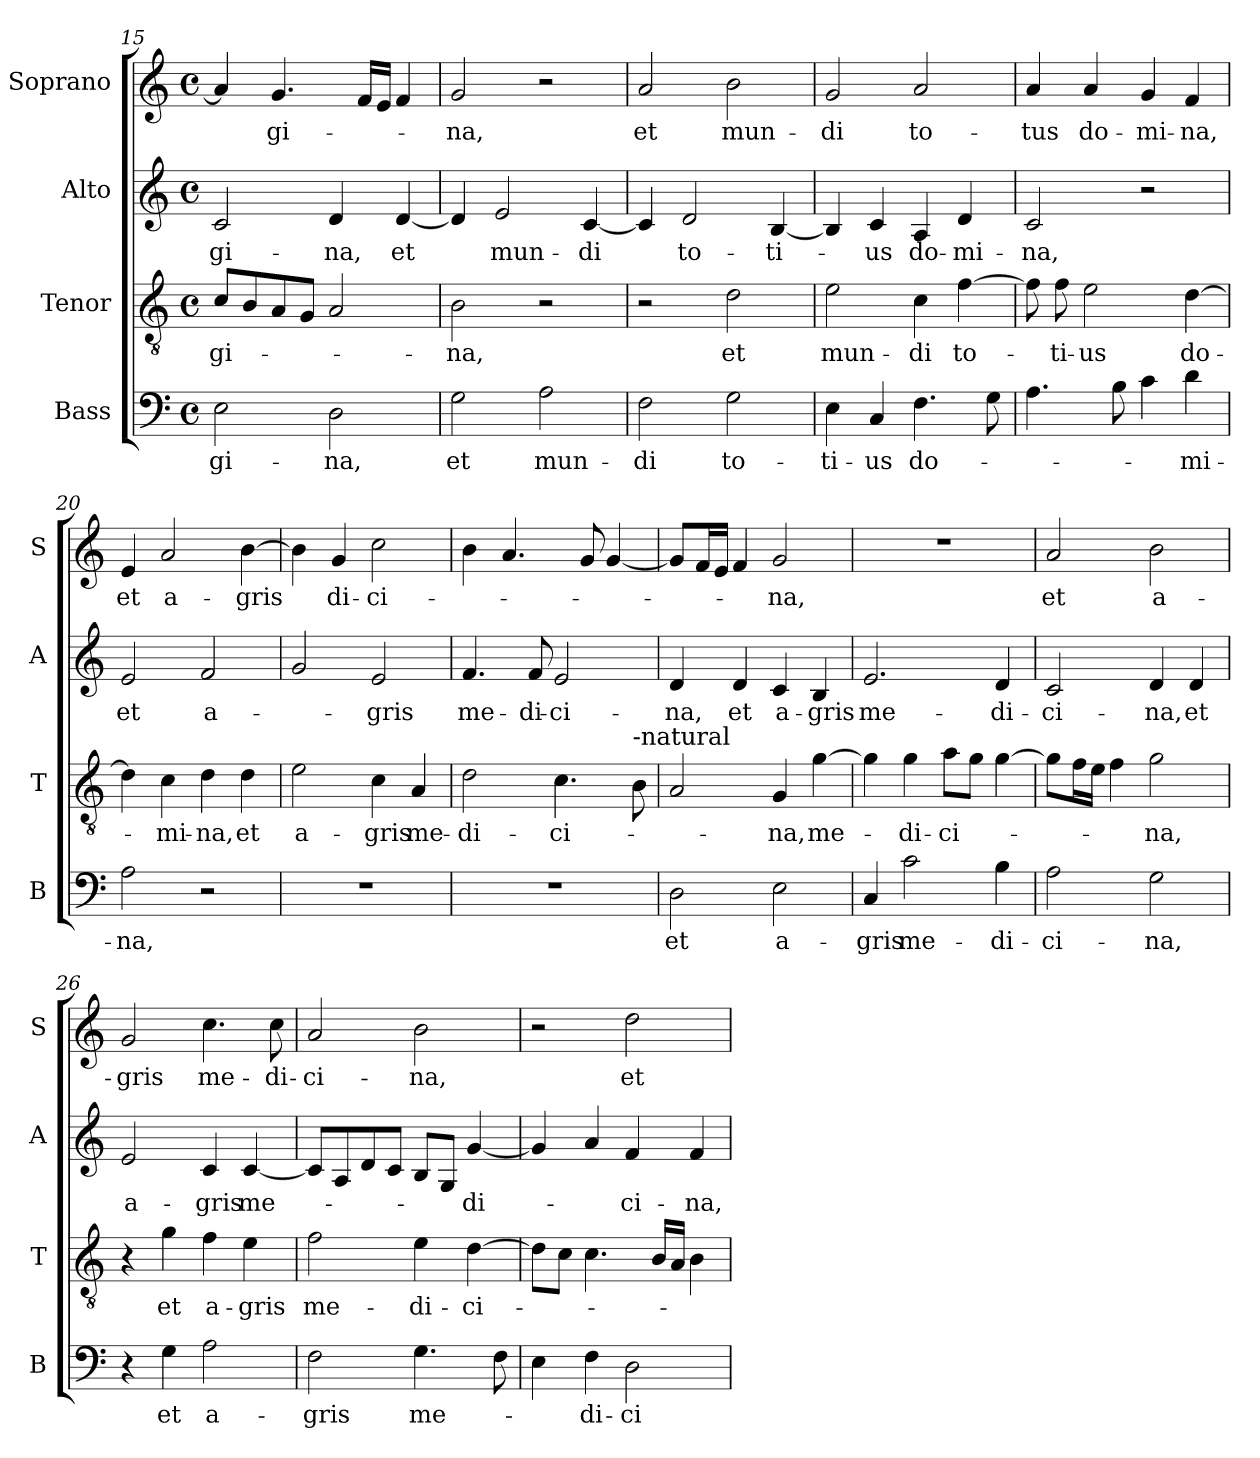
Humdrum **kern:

**kern	**text	**kern	**text	**kern	**text	**kern	**text
*part4	*part4	*part3	*part3	*part2	*part2	*part1	*part1
*staff4	*staff4	*staff3	*staff3	*staff2	*staff2	*staff1	*staff1
*I"Bass	*	*I"Tenor	*	*I"Alto	*	*I"Soprano	*
*I'B	*	*I'T	*	*I'A	*	*I'S	*
*clefF4	*	*clefGv2	*	*clefG2	*	*clefG2	*
*k[]	*	*k[]	*	*k[]	*	*k[]	*
*C:	*	*C:	*	*C:	*	*C:	*
*M4/4	*	*M4/4	*	*M4/4	*	*M4/4	*
*met(c)	*	*met(c)	*	*met(c)	*	*met(c)	*
=15	=15	=15	=15	=15	=15	=15	=15
!	!LO:LY:b	!	!LO:LY:b	!	!LO:LY:b	!	!
2E\	-gi-	8c/L	-gi-	2c/	-gi-	4a/]	.
.	.	8B/	.	.	.	.	.
!	!	!	!	!	!	!	!LO:LY:b
.	.	8A/	.	.	.	4.g/	-gi-
.	.	8G/J	.	.	.	.	.
!	!LO:LY:b	!	!	!	!LO:LY:b	!	!
2D\	-na,	2A/	.	4d/	-na,	.	.
.	.	.	.	.	.	16f/LL	.
.	.	.	.	.	.	16e/JJ	.
!	!	!	!	!	!LO:LY:b	!	!
.	.	.	.	[4d/	et	4f/	.
=16	=16	=16	=16	=16	=16	=16	=16
!	!LO:LY:b	!	!LO:LY:b	!	!	!	!LO:LY:b
2G\	et	2B\	-na,	4d/]	.	2g/	-na,
!	!	!	!	!	!LO:LY:b	!	!
.	.	.	.	2e/	mun-	.	.
!	!LO:LY:b	!	!	!	!	!	!
2A\	mun-	2r	.	.	.	2r	.
!	!	!	!	!	!LO:LY:b	!	!
.	.	.	.	[4c/	-di	.	.
=17	=17	=17	=17	=17	=17	=17	=17
!	!LO:LY:b	!	!	!	!	!	!LO:LY:b
2F\	-di	2r	.	4c/]	.	2a/	et
!	!	!	!	!	!LO:LY:b	!	!
.	.	.	.	2d/	to-	.	.
!	!LO:LY:b	!	!LO:LY:b	!	!	!	!LO:LY:b
2G\	to-	2d\	et	.	.	2b\	mun-
!	!	!	!	!	!LO:LY:b	!	!
.	.	.	.	[4B/	-ti-	.	.
=18	=18	=18	=18	=18	=18	=18	=18
!	!LO:LY:b	!	!LO:LY:b	!	!	!	!LO:LY:b
4E\	-ti-	2e\	mun-	4B/]	.	2g/	-di
!	!LO:LY:b	!	!	!	!LO:LY:b	!	!
4C/	-us	.	.	4c/	-us	.	.
!	!LO:LY:b	!	!LO:LY:b	!	!LO:LY:b	!	!LO:LY:b
4.F\	do-	4c\	-di	4A/	do-	2a/	to-
!	!	!	!LO:LY:b	!	!LO:LY:b	!	!
.	.	[4f\	to-	4d/	-mi-	.	.
8G\	.	.	.	.	.	.	.
!!LO:PB:g=z
=19	=19	=19	=19	=19	=19	=19	=19
!	!	!	!	!	!LO:LY:b	!	!LO:LY:b
4.A\	.	8f\]	.	2c/	-na,	4a/	-tus
!	!	!	!LO:LY:b	!	!	!	!
.	.	8f\	-ti-	.	.	.	.
!	!	!	!LO:LY:b	!	!	!	!LO:LY:b
.	.	2e\	-us	.	.	4a/	do-
8B\	.	.	.	.	.	.	.
!	!	!	!	!	!	!	!LO:LY:b
4c\	.	.	.	2r	.	4g/	-mi-
!	!LO:LY:b	!	!LO:LY:b	!	!	!	!LO:LY:b
4d\	-mi-	[4d\	do-	.	.	4f/	-na,
=20	=20	=20	=20	=20	=20	=20	=20
!	!LO:LY:b	!	!	!	!LO:LY:b	!	!LO:LY:b
2A\	-na,	4d\]	.	2e/	et	4e/	et
!	!	!	!LO:LY:b	!	!	!	!LO:LY:b
.	.	4c\	-mi-	.	.	2a/	a-
!	!	!	!LO:LY:b	!	!LO:LY:b	!	!
2r	.	4d\	-na,	2f/	a-	.	.
!	!	!	!LO:LY:b	!	!	!	!LO:LY:b
.	.	4d\	et	.	.	[4b\	-gris
=21	=21	=21	=21	=21	=21	=21	=21
!	!	!	!LO:LY:b	!	!	!	!
1r	.	2e\	a-	2g/	.	4b\]	.
!	!	!	!	!	!	!	!LO:LY:b
.	.	.	.	.	.	4g/	di-
!	!	!	!LO:LY:b	!	!LO:LY:b	!	!LO:LY:b
.	.	4c\	-gris	2e/	-gris	2cc\	-ci-
!	!	!	!LO:LY:b	!	!	!	!
.	.	4A/	me-	.	.	.	.
=22	=22	=22	=22	=22	=22	=22	=22
!	!	!	!LO:LY:b	!	!LO:LY:b	!	!
1r	.	2d\	-di-	4.f/	me-	4b\	.
.	.	.	.	.	.	4.a/	.
!	!	!	!	!	!LO:LY:b	!	!
.	.	.	.	8f/	-di-	.	.
!	!	!	!LO:LY:b	!	!LO:LY:b	!	!
.	.	4.c\	-ci-	2e/	-ci-	.	.
.	.	.	.	.	.	8g/	.
.	.	.	.	.	.	[4g/	.
!	!	!LO:TX:a:t=-natural	!	!	!	!	!
.	.	8B\	.	.	.	.	.
=23	=23	=23	=23	=23	=23	=23	=23
!	!LO:LY:b	!	!	!	!LO:LY:b	!	!
2D\	et	2A/	.	4d/	-na,	8g/L]	.
.	.	.	.	.	.	16f/L	.
.	.	.	.	.	.	16e/JJ	.
!	!	!	!	!	!LO:LY:b	!	!
.	.	.	.	4d/	et	4f/	.
!	!LO:LY:b	!	!LO:LY:b	!	!LO:LY:b	!	!LO:LY:b
2E\	a-	4G/	-na,	4c/	a-	2g/	-na,
!	!	!	!LO:LY:b	!	!LO:LY:b	!	!
.	.	[4g\	me-	4B/	-gris	.	.
=24	=24	=24	=24	=24	=24	=24	=24
!	!LO:LY:b	!	!	!	!LO:LY:b	!	!
4C/	-gris	4g\]	.	2.e/	me-	1r	.
!	!LO:LY:b	!	!LO:LY:b	!	!	!	!
2c\	me-	4g\	-di-	.	.	.	.
!	!	!	!LO:LY:b	!	!	!	!
.	.	8a\L	-ci-	.	.	.	.
.	.	8g\J	.	.	.	.	.
!	!LO:LY:b	!	!	!	!LO:LY:b	!	!
4B\	-di-	[4g\	.	4d/	-di-	.	.
!!LO:LB:g=z
=25	=25	=25	=25	=25	=25	=25	=25
!	!LO:LY:b	!	!	!	!LO:LY:b	!	!LO:LY:b
2A\	-ci-	8g\L]	.	2c/	-ci-	2a/	et
.	.	16f\L	.	.	.	.	.
.	.	16e\JJ	.	.	.	.	.
.	.	4f\	.	.	.	.	.
!	!LO:LY:b	!	!LO:LY:b	!	!LO:LY:b	!	!LO:LY:b
2G\	-na,	2g\	-na,	4d/	-na,	2b\	a-
!	!	!	!	!	!LO:LY:b	!	!
.	.	.	.	4d/	et	.	.
=26	=26	=26	=26	=26	=26	=26	=26
!	!	!	!	!	!LO:LY:b	!	!LO:LY:b
4r	.	4r	.	2e/	a-	2g/	-gris
!	!LO:LY:b	!	!LO:LY:b	!	!	!	!
4G\	et	4g\	et	.	.	.	.
!	!LO:LY:b	!	!LO:LY:b	!	!LO:LY:b	!	!LO:LY:b
2A\	a-	4f\	a-	4c/	-gris	4.cc\	me-
!	!	!	!LO:LY:b	!	!LO:LY:b	!	!
.	.	4e\	-gris	[4c/	me-	.	.
!	!	!	!	!	!	!	!LO:LY:b
.	.	.	.	.	.	8cc\	-di-
=27	=27	=27	=27	=27	=27	=27	=27
!	!LO:LY:b	!	!LO:LY:b	!	!	!	!LO:LY:b
2F\	-gris	2f\	me-	8c/L]	.	2a/	-ci-
.	.	.	.	8A/	.	.	.
.	.	.	.	8d/	.	.	.
.	.	.	.	8c/J	.	.	.
!	!LO:LY:b	!	!LO:LY:b	!	!	!	!LO:LY:b
4.G\	me-	4e\	-di-	8B/L	.	2b\	-na,
.	.	.	.	8G/J	.	.	.
!	!	!	!LO:LY:b	!	!LO:LY:b	!	!
.	.	[4d\	-ci-	[4g/	-di-	.	.
8F\	.	.	.	.	.	.	.
=28	=28	=28	=28	=28	=28	=28	=28
4E\	.	8d\L]	.	4g/]	.	2r	.
.	.	8c\J	.	.	.	.	.
!	!LO:LY:b	!	!	!	!	!	!
4F\	-di-	4.c\	.	4a/	.	.	.
!	!LO:LY:b	!	!	!	!LO:LY:b	!	!LO:LY:b
2D\	-ci-	.	.	4f/	-ci-	2dd\	et
.	.	16B/LL	.	.	.	.	.
.	.	16A/JJ	.	.	.	.	.
!	!	!	!	!	!LO:LY:b	!	!
.	.	4B\	.	4f/	-na,	.	.
=	=	=	=	=	=	=	=
*-	*-	*-	*-	*-	*-	*-	*-
